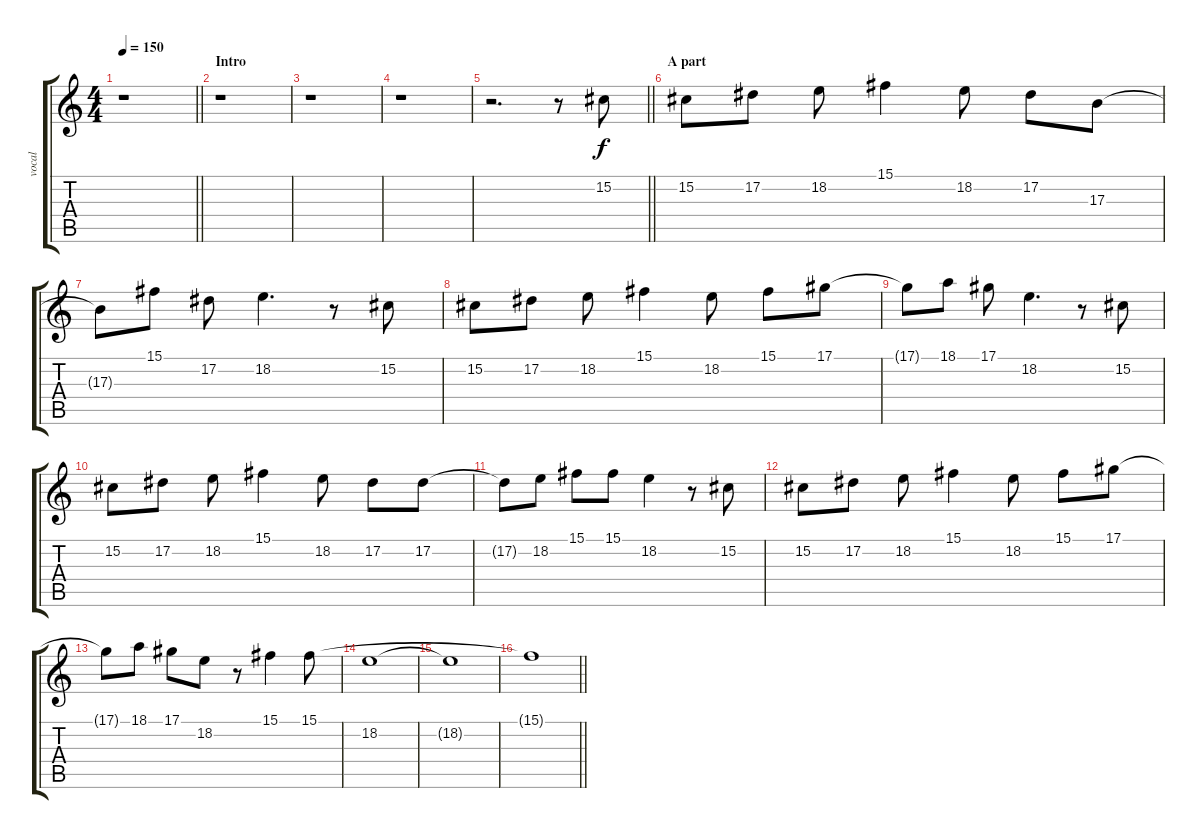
\track ("vocal" "vocal") {instrument flute}
\staff {score tabs}
\tuning (Eb4 Bb3 Gb3 Db3 Ab2 Eb2) {hide}
\ts (4 4)
\tempo 150
\clef g2
\barLineRight lightlight
\ks c
r.1{dy f instrument flute} |
\section ("" "Intro")
r.1 |
r.1 |
r.1 |
\barLineRight lightlight
r.2{d} r.8 15.2.8 |
\section ("" "A part")
15.2.8 17.2.8 18.2.8 15.1.4 18.2.8 17.2.8 17.3.8 |
17.3{t}.8 15.1.8 17.2.8 18.2.4{d} r.8 15.2.8 |
15.2.8 17.2.8 18.2.8 15.1.4 18.2.8 15.1.8 17.1.8 |
17.1{t}.8 18.1.8 17.1.8 18.2.4{d} r.8 15.2.8 |
15.2.8 17.2.8 18.2.8 15.1.4 18.2.8 17.2.8 17.2.8 |
17.2{t}.8 18.2.8 15.1.8 15.1.8 18.2.4 r.8 15.2.8 |
15.2.8 17.2.8 18.2.8 15.1.4 18.2.8 15.1.8 17.1.8 |
17.1{t}.8 18.1.8 17.1.8 18.2.8 r.8 15.1.4 15.1.8 |
18.2.1 |
18.2{t}.1 |
\barLineRight lightlight
15.1{t}.1
